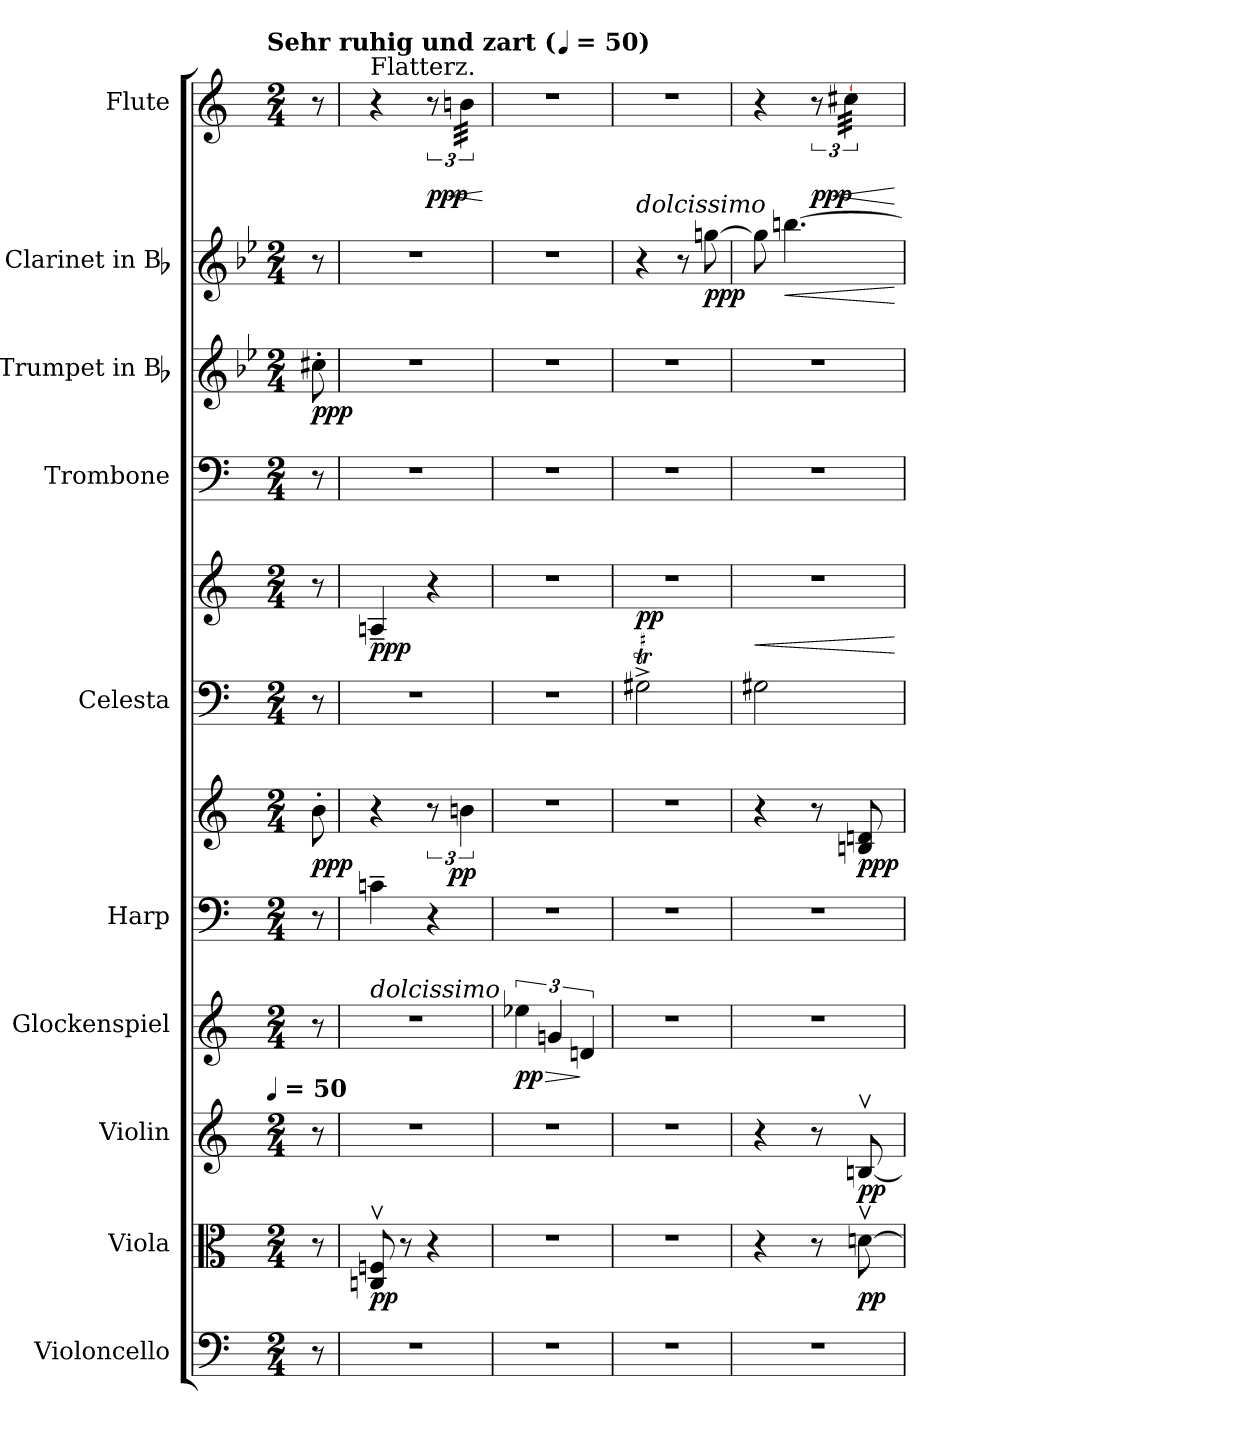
**kern	**kern	**dynam	**kern	**dynam	**kern	**dynam	**kern	**kern	**dynam	**kern	**kern	**dynam	**kern	**kern	**dynam	**kern	**dynam	**kern	**dynam
*part10	*part9	*part9	*part8	*part8	*part7	*part7	*part6	*part6	*part6	*part5	*part5	*part5	*part4	*part3	*part3	*part2	*part2	*part1	*part1
*staff12	*staff11	*staff11	*staff10	*staff10	*staff9	*staff9	*staff8	*staff7	*staff7/8	*staff6	*staff5	*staff5/6	*staff4	*staff3	*staff3	*staff2	*staff2	*staff1	*staff1
*I"Violoncello	*I"Viola	*	*I"Violin	*	*I"Glockenspiel	*	*I"Harp	*	*	*I"Celesta	*	*	*I"Trombone	*I"Trumpet in Bb	*	*I"Clarinet in Bb	*	*I"Flute	*
*I'Vc.	*I'Vla.	*	*I'Vln.	*	*I'Glock.	*	*I'Hp	*	*	*I'Clst	*	*	*I'Tbn.	*I'Tpt.	*	*I'Cl.	*	*I'Fl.	*
*clefF4	*clefC3	*	*clefG2	*	*clefG2	*	*clefF4	*clefG2	*	*clefF4	*clefG2	*	*clefF4	*clefG2	*	*clefG2	*	*clefG2	*
*k[]	*k[]	*	*k[]	*	*k[]	*	*k[]	*k[]	*	*k[]	*k[]	*	*k[]	*k[b-e-]	*	*k[b-e-]	*	*k[]	*
!!LO:TX:omd:t=Sehr ruhig und zart ([quarter] = 50)
*M2/4	*M2/4	*	*M2/4	*	*M2/4	*	*M2/4	*M2/4	*	*M2/4	*M2/4	*	*M2/4	*M2/4	*	*M2/4	*	*M2/4	*
*MM50	*MM50	*	*MM50	*	*MM50	*	*MM50	*MM50	*	*MM50	*MM50	*	*MM50	*MM50	*	*MM50	*	*MM50	*
=	=	=	=	=	=	=	=	=	=	=	=	=	=	=	=	=	=	=	=
!	!	!	!LO:TX:t=[quarter] = 50	!	!	!	!	!	!	!	!	!	!	!	!	!	!	!	!
8r	8r	.	8r	.	8r	.	8r	8b'	ppp	8r	8r	.	8r	8cc#X'	ppp	8r	.	8r	.
=1	=1	=1	=1	=1	=1	=1	=1	=1	=1	=1	=1	=1	=1	=1	=1	=1	=1	=1	=1
!	!	!	!	!	!	!	!	!	!	!	!	!	!	!	!	!	!	!LO:TX:a:t=Flatterz.	!
!	!	!	!	!	!LO:TX:a:i:t=dolcissimo	!	!	!	!	!	!	!	!	!	!	!	!	!	!
2r	8Cnv 8Fnv	pp	2r	.	2r	.	4cn~	4r	.	2r	4An~	ppp	2r	2r	.	2r	.	4r	.
.	8r	.	.	.	.	.	.	.	.	.	.	.	.	.	.	.	.	.	.
.	4r	.	.	.	.	.	4r	12r	.	.	4r	.	.	.	.	.	.	12r	ppp
!	!	!	!	!	!	!	!	!	!	!	!	!	!	!	!	!	!	!	!LO:HP:b
*	*	*	*	*	*	*	*	*	*	*	*	*	*	*	*	*	*	*tremolo	*
.	.	.	.	.	.	.	.	6bn	pp	.	.	.	.	.	.	.	.	48bnLLL	<
.	.	.	.	.	.	.	.	.	.	.	.	.	.	.	.	.	.	48bn	.
.	.	.	.	.	.	.	.	.	.	.	.	.	.	.	.	.	.	48bn	.
.	.	.	.	.	.	.	.	.	.	.	.	.	.	.	.	.	.	48bn	.
.	.	.	.	.	.	.	.	.	.	.	.	.	.	.	.	.	.	48bn	.
.	.	.	.	.	.	.	.	.	.	.	.	.	.	.	.	.	.	48bn	.
.	.	.	.	.	.	.	.	.	.	.	.	.	.	.	.	.	.	48bn	.
.	.	.	.	.	.	.	.	.	.	.	.	.	.	.	.	.	.	48bnJJJ	.
.	.	.	.	.	.	.	.	.	.	.	.	.	.	.	.	.	.	.	[
=2	=2	=2	=2	=2	=2	=2	=2	=2	=2	=2	=2	=2	=2	=2	=2	=2	=2	=2	=2
!	!	!	!	!	!	!LO:HP:b	!	!	!	!	!	!	!	!	!	!	!	!	!
2r	2r	.	2r	.	6ee-X	> pp	2r	2r	.	2r	2r	.	2r	2r	.	2r	.	2r	.
.	.	.	.	.	6gn	.	.	.	.	.	.	.	.	.	.	.	.	.	.
.	.	.	.	.	6dn	]	.	.	.	.	.	.	.	.	.	.	.	.	.
=3	=3	=3	=3	=3	=3	=3	=3	=3	=3	=3	=3	=3	=3	=3	=3	=3	=3	=3	=3
!	!	!	!	!	!	!	!	!	!	!	!	!	!	!	!	!LO:TX:a:i:t=dolcissimo	!	!	!
!	!	!	!	!	!	!	!	!	!	!LO:TR:acc=#	!	!	!	!	!	!	!	!	!
2r	2r	.	2r	.	2r	.	2r	2r	.	2G#XT^	2r	pp	2r	2r	.	4r	.	2r	.
.	.	.	.	.	.	.	.	.	.	.	.	.	.	.	.	8r	.	.	.
.	.	.	.	.	.	.	.	.	.	.	.	.	.	.	.	[8ggn	ppp	.	.
=4	=4	=4	=4	=4	=4	=4	=4	=4	=4	=4	=4	=4	=4	=4	=4	=4	=4	=4	=4
2r	4r	.	4r	.	2r	.	2r	4r	.	2G#X	2r	<	2r	2r	.	8gg]	.	4r	.
!	!	!	!	!	!	!	!	!	!	!	!	!	!	!	!	!	!LO:HP:b	!	!
.	.	.	.	.	.	.	.	.	.	.	.	.	.	.	.	[4.bbn	<	.	.
.	8r	.	8r	.	.	.	.	8r	.	.	.	.	.	.	.	.	.	12r	ppp
!	!	!	!	!	!	!	!	!	!	!	!	!	!	!	!	!	!	!	!LO:HP:b
.	.	.	.	.	.	.	.	.	.	.	.	.	.	.	.	.	.	[48cc#XLLL	<
.	.	.	.	.	.	.	.	.	.	.	.	.	.	.	.	.	.	48cc#X	.
.	[8dnv	pp	[8Bnv	pp	.	.	.	8Bn 8dn	ppp	.	.	.	.	.	.	.	.	48cc#X	.
.	.	.	.	.	.	.	.	.	.	.	.	.	.	.	.	.	.	48cc#X	.
.	.	.	.	.	.	.	.	.	.	.	.	.	.	.	.	.	.	48cc#X	.
.	.	.	.	.	.	.	.	.	.	.	.	.	.	.	.	.	.	48cc#X	.
.	.	.	.	.	.	.	.	.	.	.	.	.	.	.	.	.	.	48cc#X	.
.	.	.	.	.	.	.	.	.	.	.	.	.	.	.	.	.	.	48cc#XJJJ	.
*	*	*	*	*	*	*	*	*	*	*	*	*	*	*	*	*	*	*Xtremolo	*
.	.	.	.	.	.	.	.	.	.	.	.	[	.	.	.	.	[	.	[
=	=	=	=	=	=	=	=	=	=	=	=	=	=	=	=	=	=	=	=
*-	*-	*-	*-	*-	*-	*-	*-	*-	*-	*-	*-	*-	*-	*-	*-	*-	*-	*-	*-
